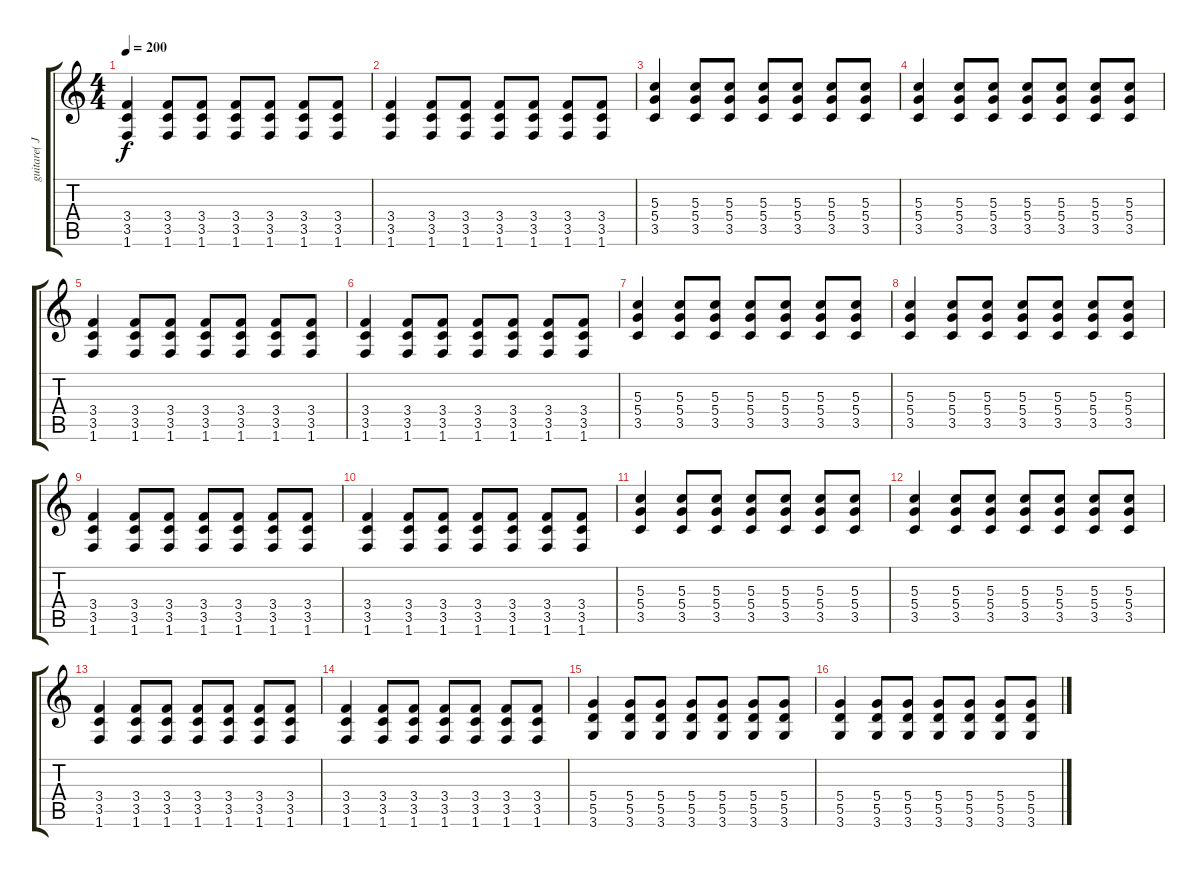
\track ("guitare( Jake )" "guitare( J") {instrument distortionguitar}
\staff {score tabs}
\tuning (E4 B3 G3 D3 A2 E2) {hide}
\ts (4 4)
\tempo 200
\clef g2
\ks c
(3.4 3.5 1.6).4{dy f} (3.4 3.5 1.6).8 (3.4 3.5 1.6).8 (3.4 3.5 1.6).8 (3.4 3.5 1.6).8 (3.4 3.5 1.6).8 (3.4 3.5 1.6).8 |
(3.4 3.5 1.6).4 (3.4 3.5 1.6).8 (3.4 3.5 1.6).8 (3.4 3.5 1.6).8 (3.4 3.5 1.6).8 (3.4 3.5 1.6).8 (3.4 3.5 1.6).8 |
(5.3 5.4 3.5).4 (5.3 5.4 3.5).8 (5.3 5.4 3.5).8 (5.3 5.4 3.5).8 (5.3 5.4 3.5).8 (5.3 5.4 3.5).8 (5.3 5.4 3.5).8 |
(5.3 5.4 3.5).4 (5.3 5.4 3.5).8 (5.3 5.4 3.5).8 (5.3 5.4 3.5).8 (5.3 5.4 3.5).8 (5.3 5.4 3.5).8 (5.3 5.4 3.5).8 |
(3.4 3.5 1.6).4 (3.4 3.5 1.6).8 (3.4 3.5 1.6).8 (3.4 3.5 1.6).8 (3.4 3.5 1.6).8 (3.4 3.5 1.6).8 (3.4 3.5 1.6).8 |
(3.4 3.5 1.6).4 (3.4 3.5 1.6).8 (3.4 3.5 1.6).8 (3.4 3.5 1.6).8 (3.4 3.5 1.6).8 (3.4 3.5 1.6).8 (3.4 3.5 1.6).8 |
(5.3 5.4 3.5).4 (5.3 5.4 3.5).8 (5.3 5.4 3.5).8 (5.3 5.4 3.5).8 (5.3 5.4 3.5).8 (5.3 5.4 3.5).8 (5.3 5.4 3.5).8 |
(5.3 5.4 3.5).4 (5.3 5.4 3.5).8 (5.3 5.4 3.5).8 (5.3 5.4 3.5).8 (5.3 5.4 3.5).8 (5.3 5.4 3.5).8 (5.3 5.4 3.5).8 |
(3.4 3.5 1.6).4 (3.4 3.5 1.6).8 (3.4 3.5 1.6).8 (3.4 3.5 1.6).8 (3.4 3.5 1.6).8 (3.4 3.5 1.6).8 (3.4 3.5 1.6).8 |
(3.4 3.5 1.6).4 (3.4 3.5 1.6).8 (3.4 3.5 1.6).8 (3.4 3.5 1.6).8 (3.4 3.5 1.6).8 (3.4 3.5 1.6).8 (3.4 3.5 1.6).8 |
(5.3 5.4 3.5).4 (5.3 5.4 3.5).8 (5.3 5.4 3.5).8 (5.3 5.4 3.5).8 (5.3 5.4 3.5).8 (5.3 5.4 3.5).8 (5.3 5.4 3.5).8 |
(5.3 5.4 3.5).4 (5.3 5.4 3.5).8 (5.3 5.4 3.5).8 (5.3 5.4 3.5).8 (5.3 5.4 3.5).8 (5.3 5.4 3.5).8 (5.3 5.4 3.5).8 |
(3.4 3.5 1.6).4 (3.4 3.5 1.6).8 (3.4 3.5 1.6).8 (3.4 3.5 1.6).8 (3.4 3.5 1.6).8 (3.4 3.5 1.6).8 (3.4 3.5 1.6).8 |
(3.4 3.5 1.6).4 (3.4 3.5 1.6).8 (3.4 3.5 1.6).8 (3.4 3.5 1.6).8 (3.4 3.5 1.6).8 (3.4 3.5 1.6).8 (3.4 3.5 1.6).8 |
(5.4 5.5 3.6).4 (5.4 5.5 3.6).8 (5.4 5.5 3.6).8 (5.4 5.5 3.6).8 (5.4 5.5 3.6).8 (5.4 5.5 3.6).8 (5.4 5.5 3.6).8 |
(5.4 5.5 3.6).4 (5.4 5.5 3.6).8 (5.4 5.5 3.6).8 (5.4 5.5 3.6).8 (5.4 5.5 3.6).8 (5.4 5.5 3.6).8 (5.4 5.5 3.6).8
